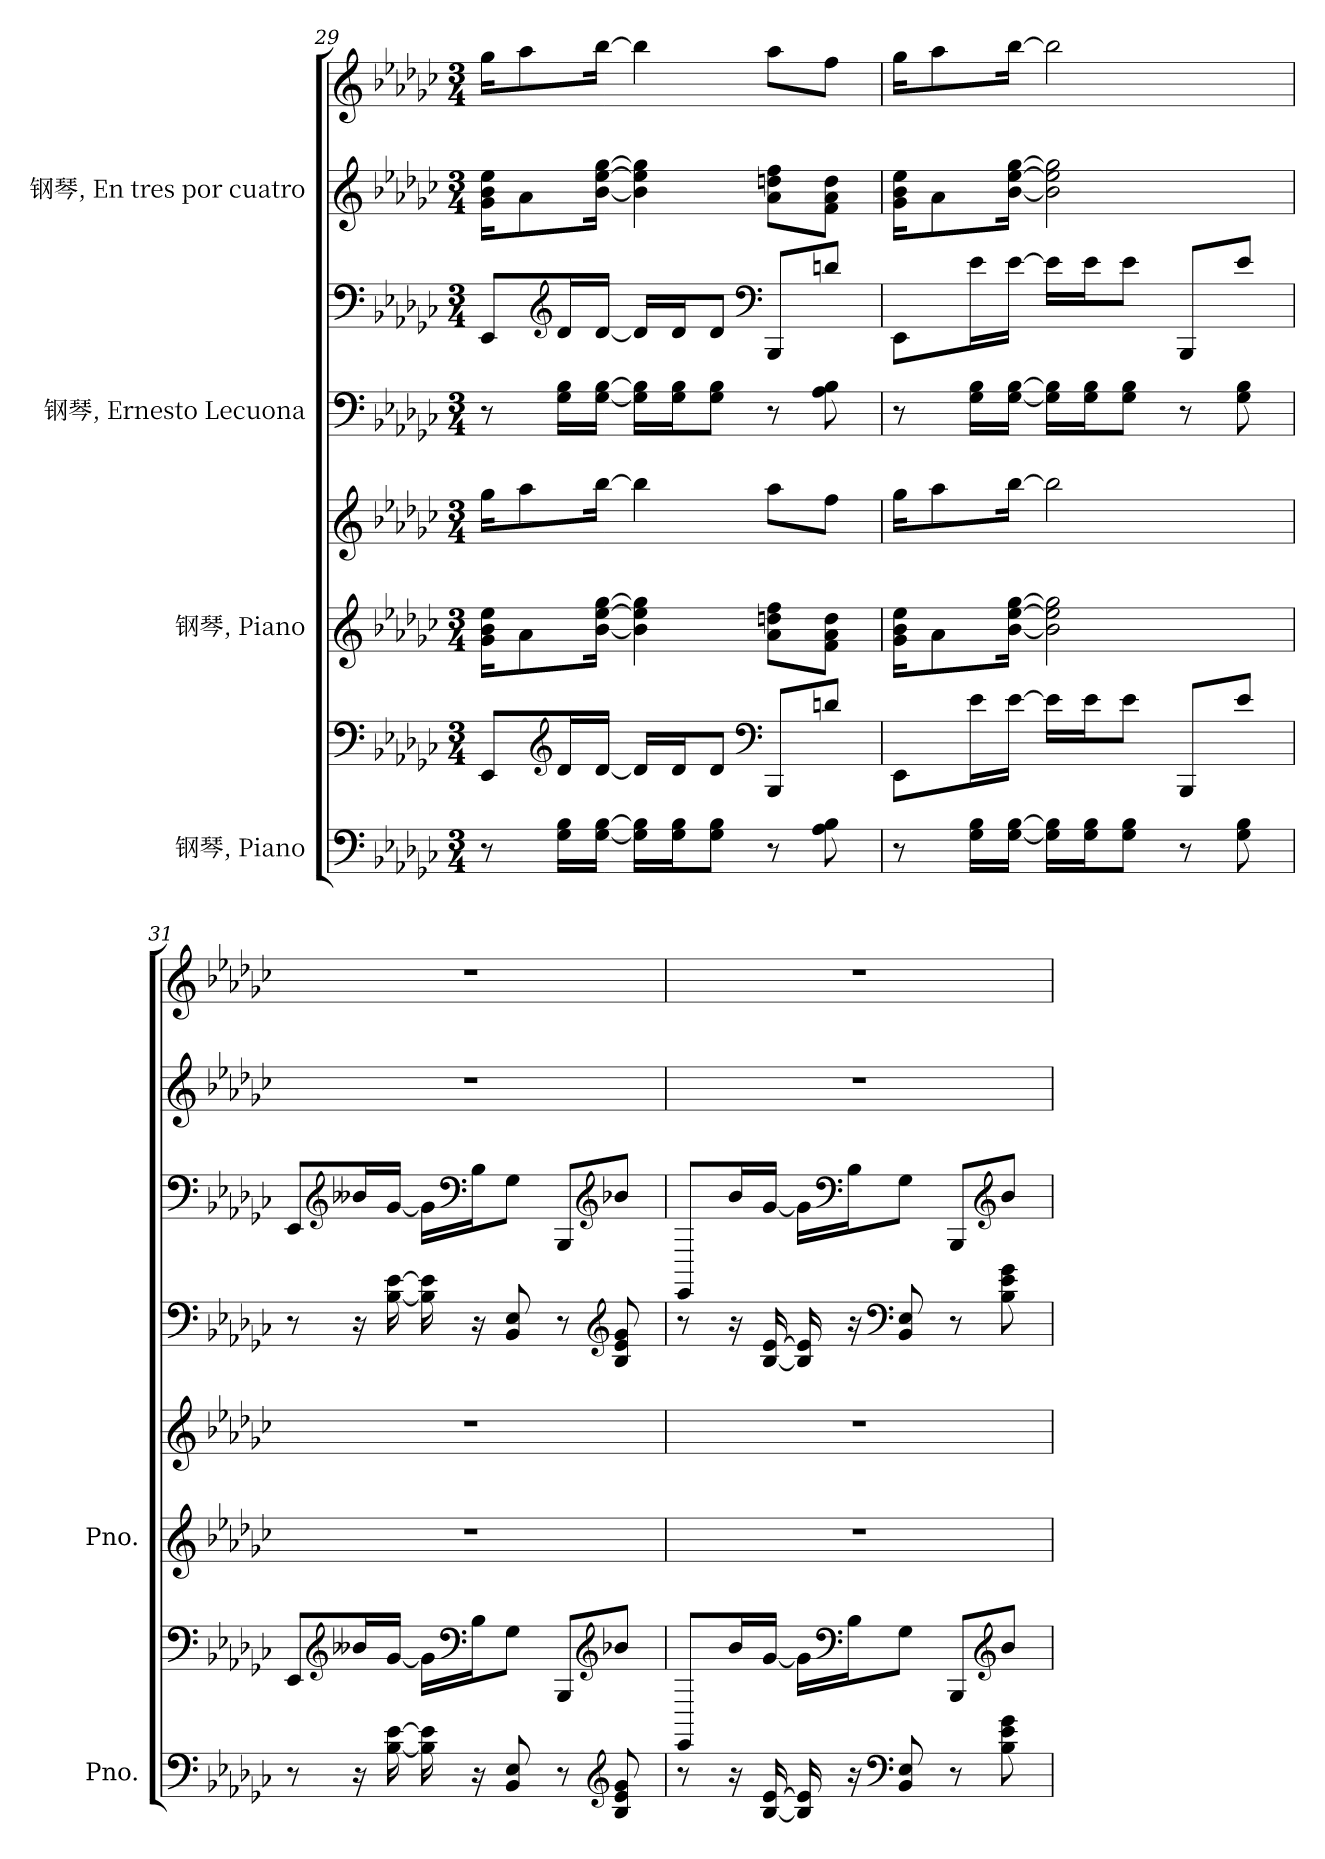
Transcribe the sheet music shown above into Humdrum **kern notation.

**kern	**kern	**kern	**kern	**kern	**kern	**kern	**kern
*part4	*part4	*part3	*part3	*part2	*part2	*part1	*part1
*staff8	*staff7	*staff6	*staff5	*staff4	*staff3	*staff2	*staff1
*I"钢琴, Piano	*	*I"钢琴, Piano	*	*I"钢琴, Ernesto Lecuona	*	*I"钢琴, En tres por cuatro	*
*I'Pno.	*	*I'Pno.	*	*	*	*	*
!!LO:PB:g=z
*clefF4	*clefF4	*clefG2	*clefG2	*clefF4	*clefF4	*clefG2	*clefG2
*k[b-e-a-d-g-c-]	*k[b-e-a-d-g-c-]	*k[b-e-a-d-g-c-]	*k[b-e-a-d-g-c-]	*k[b-e-a-d-g-c-]	*k[b-e-a-d-g-c-]	*k[b-e-a-d-g-c-]	*k[b-e-a-d-g-c-]
*M3/4	*M3/4	*M3/4	*M3/4	*M3/4	*M3/4	*M3/4	*M3/4
=29	=29	=29	=29	=29	=29	=29	=29
8r	8EE-/L	16g-\ 16b-\ 16ee-\KL	16gg-\KL	8r	8EE-/L	16g-\ 16b-\ 16ee-\KL	16gg-\KL
.	.	8a-\	8aa-\	.	.	8a-\	8aa-\
*	*clefG2	*	*	*	*clefG2	*	*
16G-\ 16B-\LL	16d-/L	.	.	16G-\ 16B-\LL	16d-/L	.	.
[16G-\ [16B-\JJ	[16d-/JJ	[16b-\ [16ee-\ [16gg-\Jk	[16bb-\Jk	[16G-\ [16B-\JJ	[16d-/JJ	[16b-\ [16ee-\ [16gg-\Jk	[16bb-\Jk
16G-\] 16B-\]LL	16d-/LL]	4b-\] 4ee-\] 4gg-\]	4bb-\]	16G-\] 16B-\]LL	16d-/LL]	4b-\] 4ee-\] 4gg-\]	4bb-\]
16G-\ 16B-\J	16d-/J	.	.	16G-\ 16B-\J	16d-/J	.	.
8G-\ 8B-\J	8d-/J	.	.	8G-\ 8B-\J	8d-/J	.	.
*	*clefF4	*	*	*	*clefF4	*	*
8r	8BBB-/L	8a-\ 8ddn\ 8ff\L	8aa-\L	8r	8BBB-/L	8a-\ 8ddn\ 8ff\L	8aa-\L
8A-\ 8B-\	8dn/J	8f\ 8a-\ 8dd\J	8ff\J	8A-\ 8B-\	8dn/J	8f\ 8a-\ 8dd\J	8ff\J
=30	=30	=30	=30	=30	=30	=30	=30
8r	8EE-\L	16g-\ 16b-\ 16ee-\KL	16gg-\KL	8r	8EE-\L	16g-\ 16b-\ 16ee-\KL	16gg-\KL
.	.	8a-\	8aa-\	.	.	8a-\	8aa-\
16G-\ 16B-\LL	16e-\L	.	.	16G-\ 16B-\LL	16e-\L	.	.
[16G-\ [16B-\JJ	[16e-\JJ	[16b-\ [16ee-\ [16gg-\Jk	[16bb-\Jk	[16G-\ [16B-\JJ	[16e-\JJ	[16b-\ [16ee-\ [16gg-\Jk	[16bb-\Jk
16G-\] 16B-\]LL	16e-\LL]	2b-\] 2ee-\] 2gg-\]	2bb-\]	16G-\] 16B-\]LL	16e-\LL]	2b-\] 2ee-\] 2gg-\]	2bb-\]
16G-\ 16B-\J	16e-\J	.	.	16G-\ 16B-\J	16e-\J	.	.
8G-\ 8B-\J	8e-\J	.	.	8G-\ 8B-\J	8e-\J	.	.
8r	8BBB-/L	.	.	8r	8BBB-/L	.	.
8G-\ 8B-\	8e-/J	.	.	8G-\ 8B-\	8e-/J	.	.
!!LO:PB:g=z
=31	=31	=31	=31	=31	=31	=31	=31
8r	8EE-/L	2.r	2.r	8r	8EE-/L	2.r	2.r
*	*clefG2	*	*	*	*clefG2	*	*
16r	16b--X/L	.	.	16r	16b--X/L	.	.
[16B-\ [16e-\	[16g-/JJ	.	.	[16B-\ [16e-\	[16g-/JJ	.	.
16B-\] 16e-\]	16g-\LL]	.	.	16B-\] 16e-\]	16g-\LL]	.	.
*	*clefF4	*	*	*	*clefF4	*	*
16r	16B-\J	.	.	16r	16B-\J	.	.
8BB-/ 8E-/	8G-\J	.	.	8BB-/ 8E-/	8G-\J	.	.
8r	8BBB-/L	.	.	8r	8BBB-/L	.	.
*clefG2	*clefG2	*	*	*clefG2	*clefG2	*	*
8B-/ 8e-/ 8g-/	8b-X/J	.	.	8B-/ 8e-/ 8g-/	8b-X/J	.	.
=32	=32	=32	=32	=32	=32	=32	=32
8r	8EE-/L	2.r	2.r	8r	8EE-/L	2.r	2.r
16r	16b-/L	.	.	16r	16b-/L	.	.
[16B-/ [16e-/	[16g-/JJ	.	.	[16B-/ [16e-/	[16g-/JJ	.	.
16B-/] 16e-/]	16g-\LL]	.	.	16B-/] 16e-/]	16g-\LL]	.	.
*	*clefF4	*	*	*	*clefF4	*	*
16r	16B-\J	.	.	16r	16B-\J	.	.
*clefF4	*	*	*	*clefF4	*	*	*
8BB-/ 8E-/	8G-\J	.	.	8BB-/ 8E-/	8G-\J	.	.
8r	8BBB-/L	.	.	8r	8BBB-/L	.	.
*	*clefG2	*	*	*	*clefG2	*	*
8B-\ 8e-\ 8g-\	8b-/J	.	.	8B-\ 8e-\ 8g-\	8b-/J	.	.
=	=	=	=	=	=	=	=
*-	*-	*-	*-	*-	*-	*-	*-
